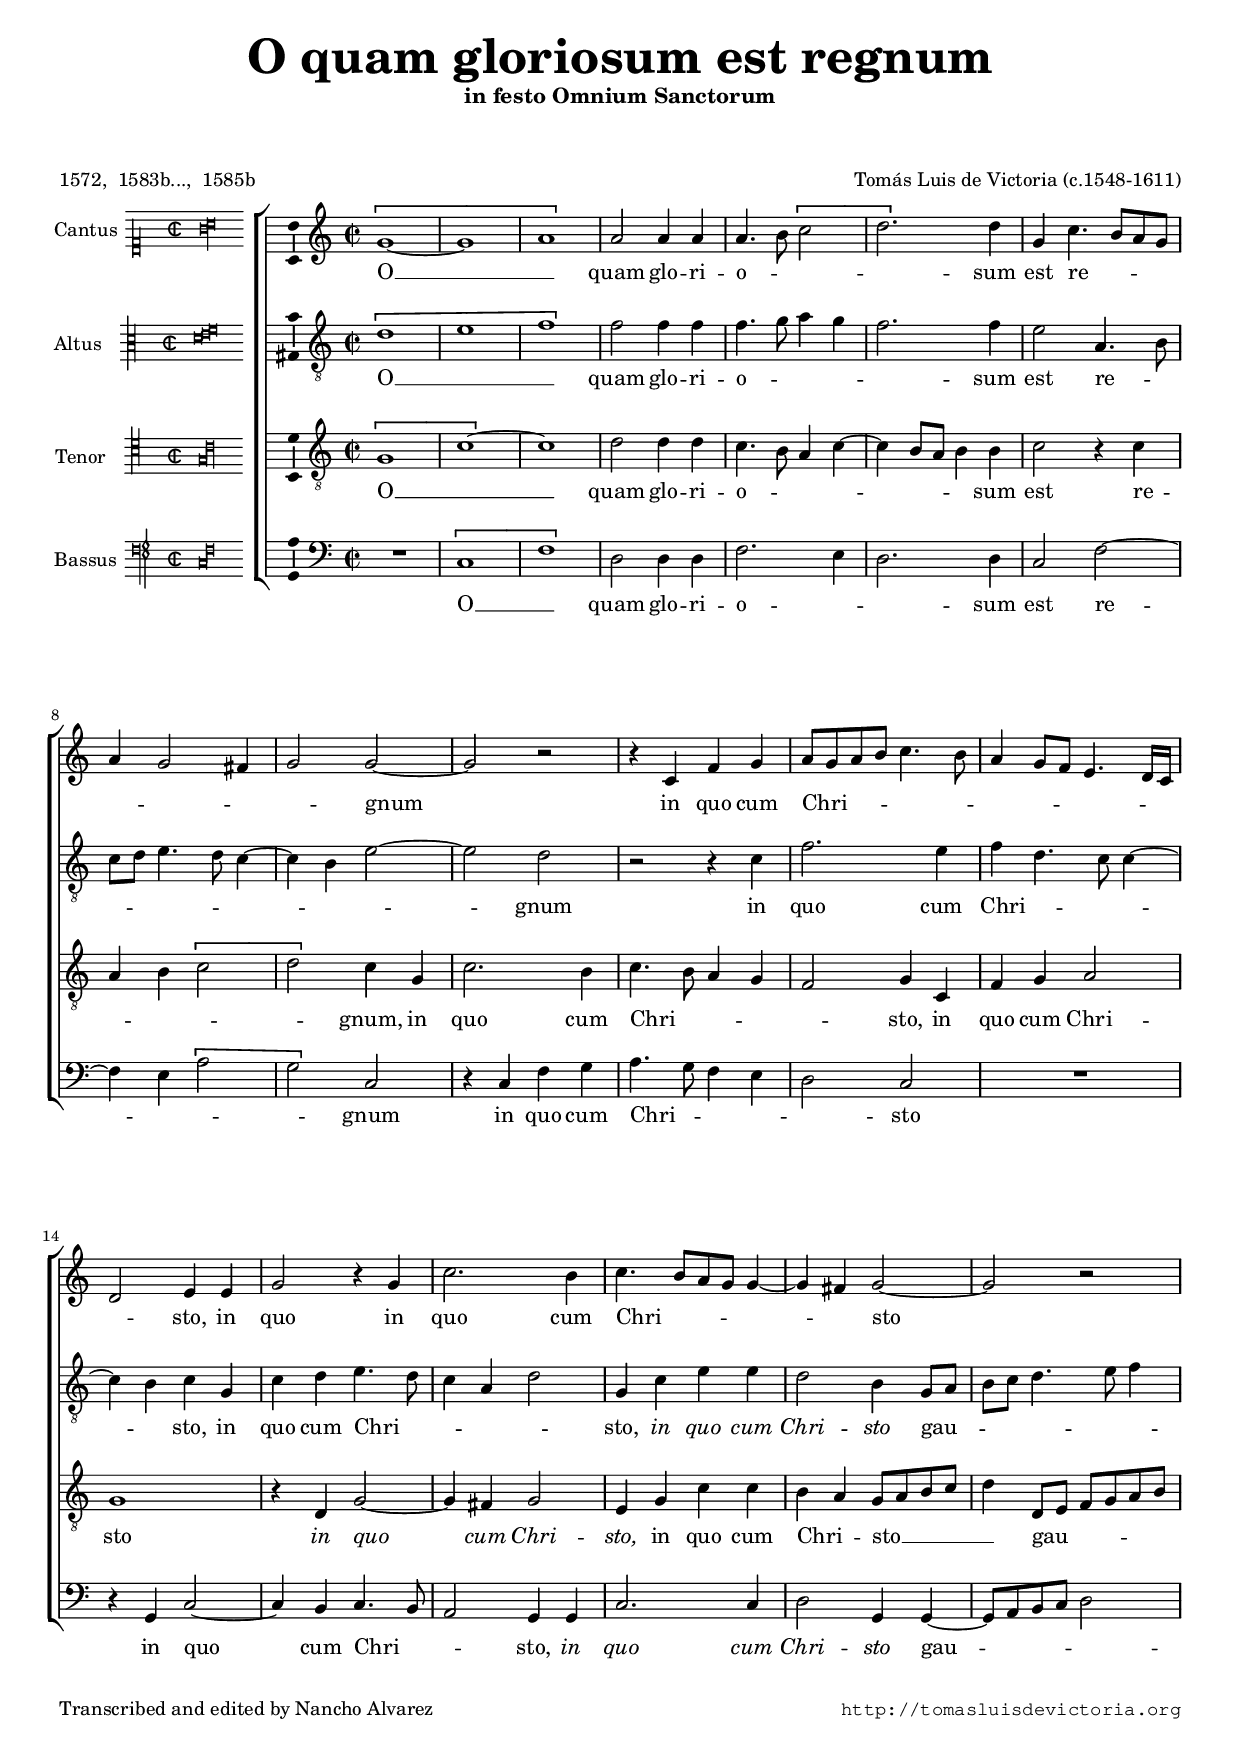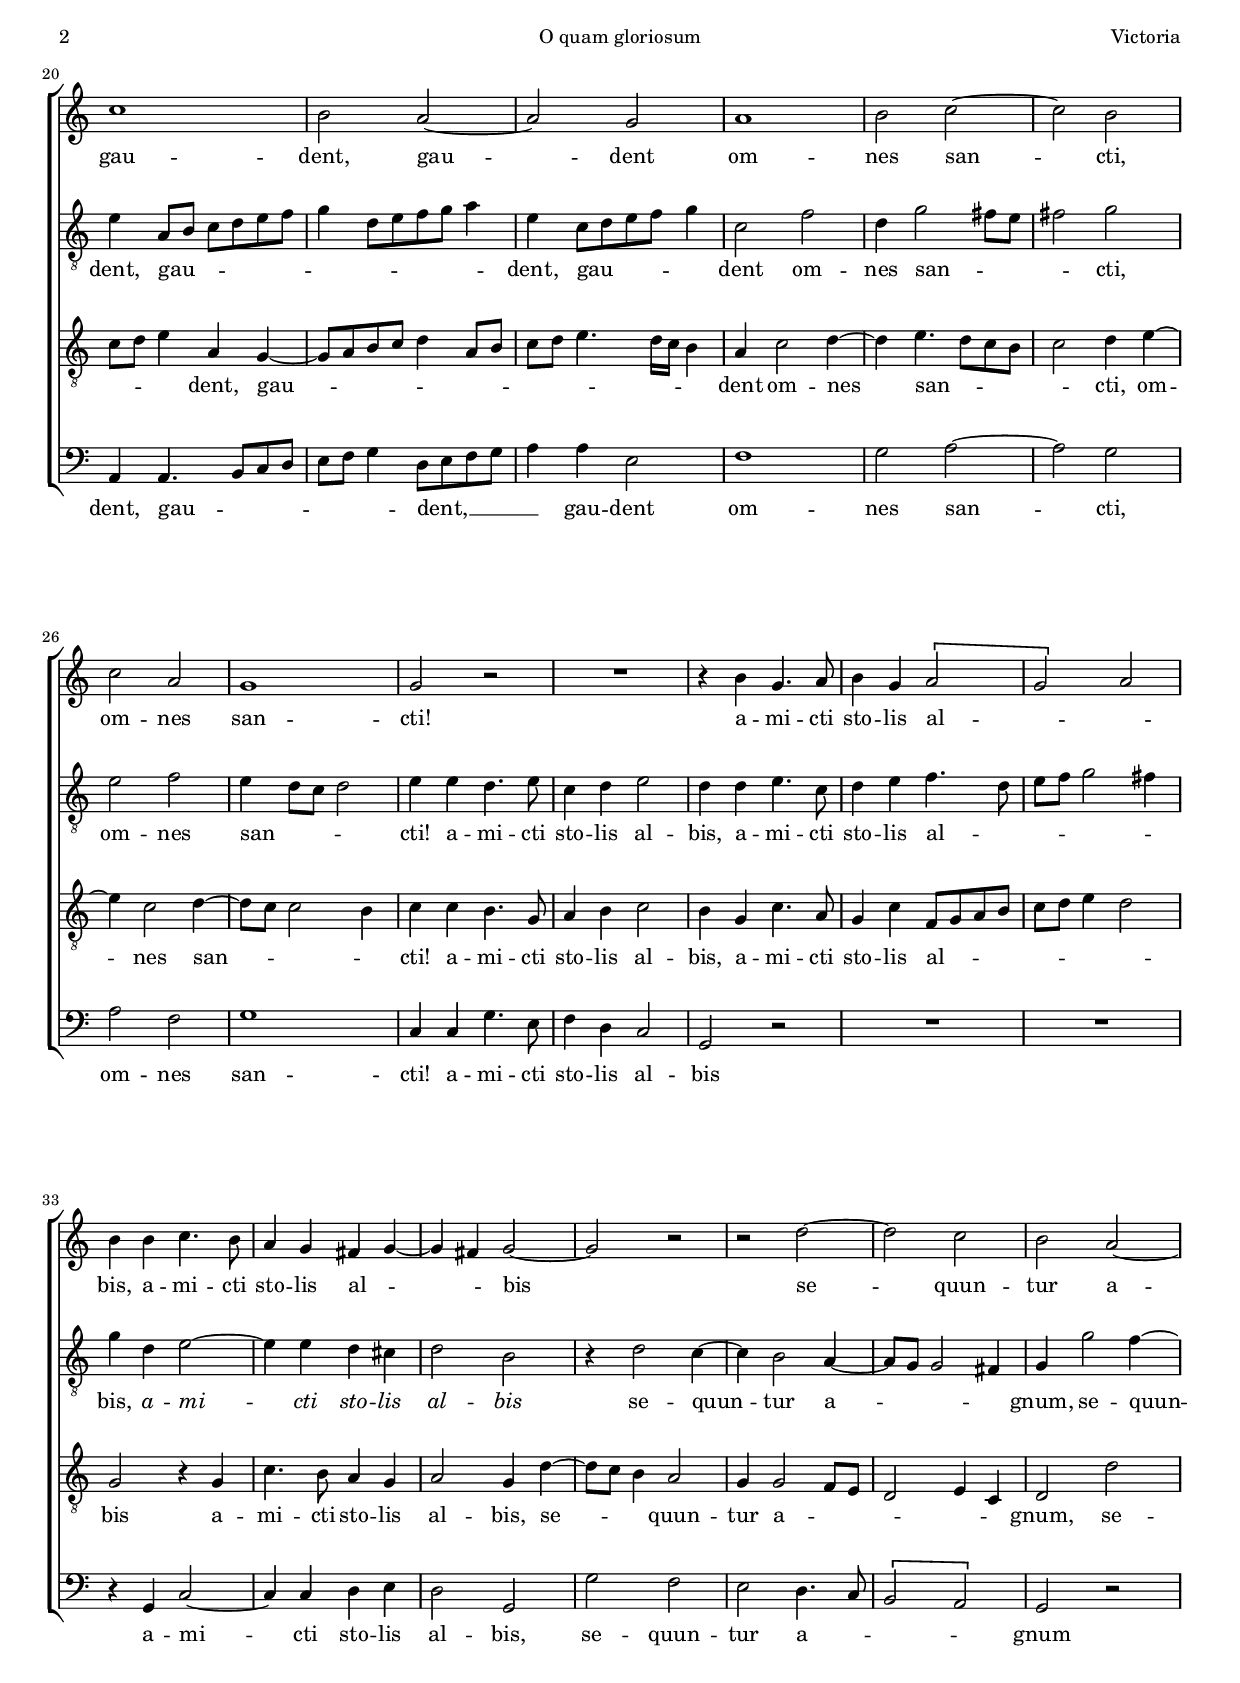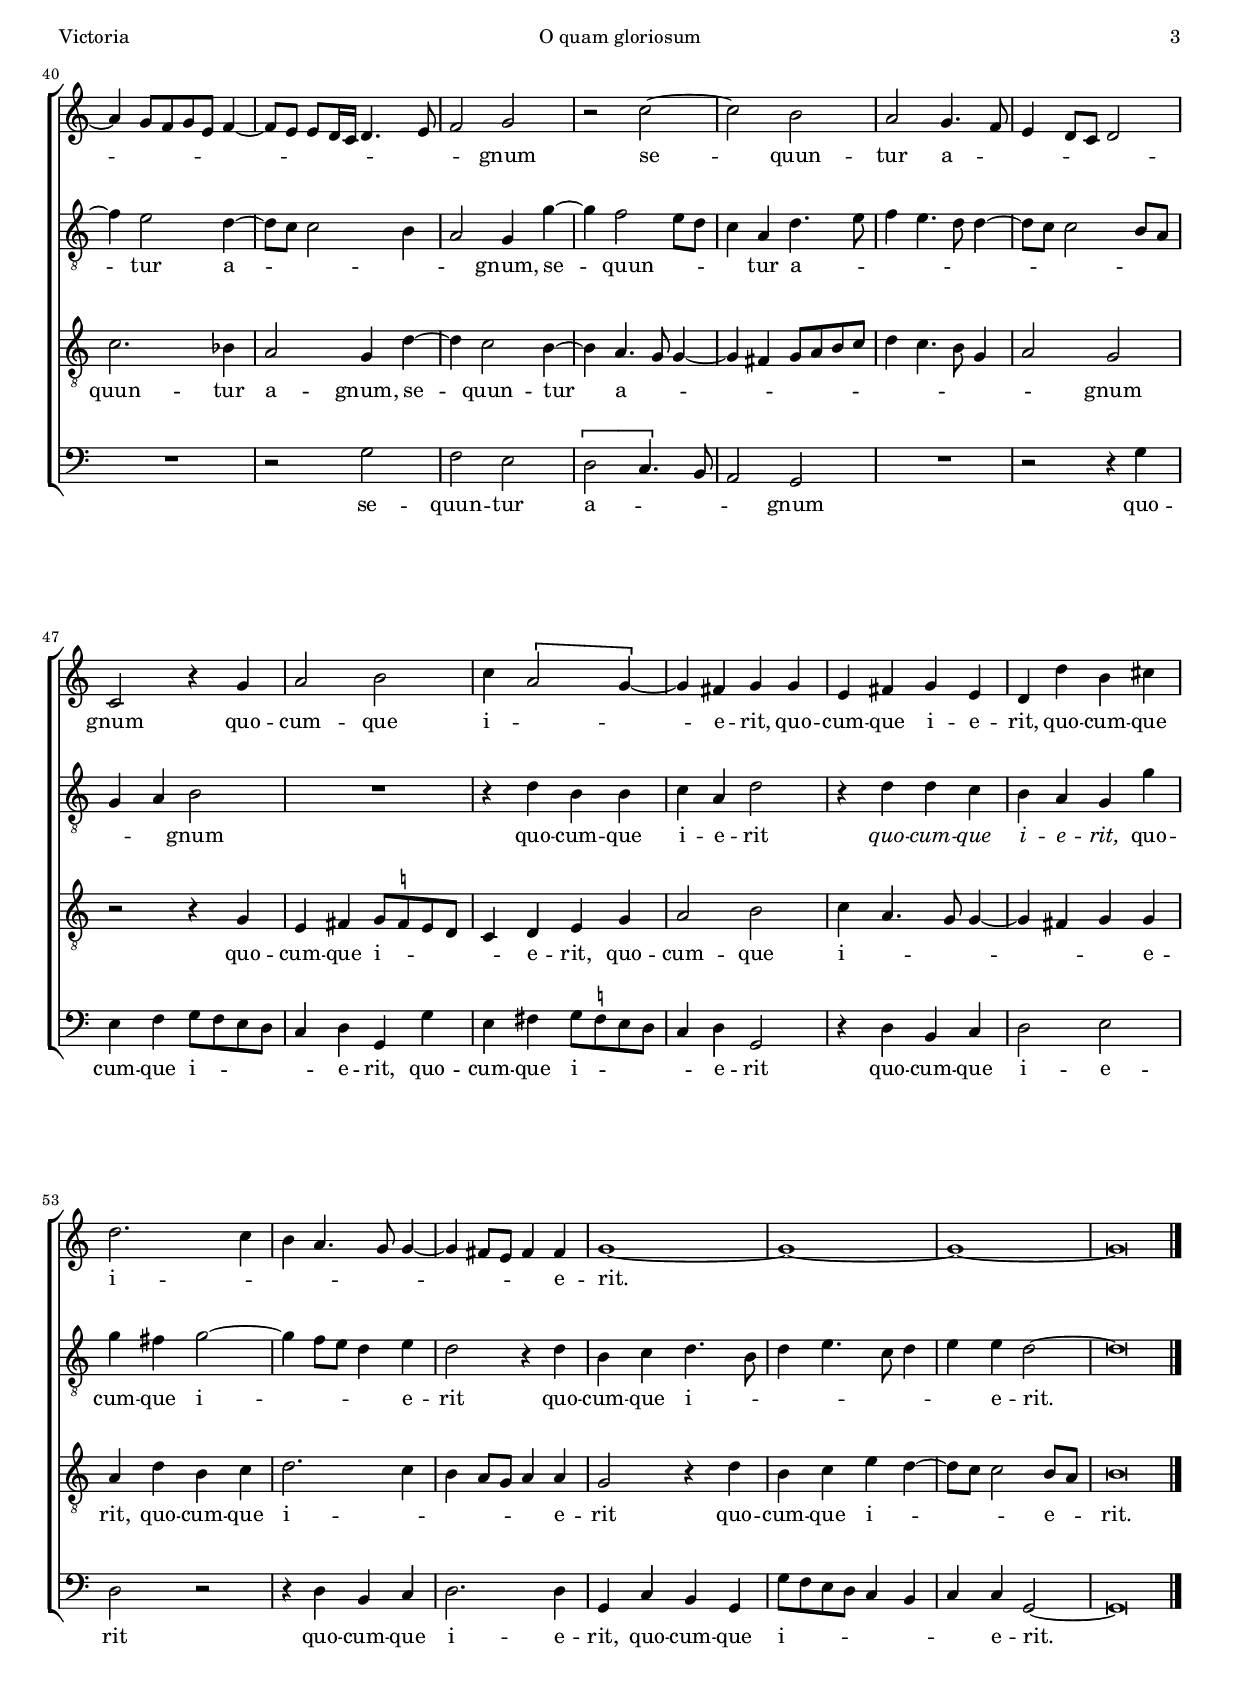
\version "2.22.0"

#(set-default-paper-size "a4")
#(set-global-staff-size 16.6)
#(ly:set-option 'point-and-click #f)
%mobile -s15.5 -i3.4

italicas=\override LyricText.font-shape = #'italic
rectas=\override LyricText.font-shape = #'upright
ss=\once \set suggestAccidentals = ##t
incipitwidth = 20
mt=#(define-music-function (offset) (number?) ; move lyric text
      #{ \once \override LyricText.X-offset = -$offset #})

htitle="O quam gloriosum"
hcomposer="Victoria"

\header {
	title=\markup{\fontsize #4 "O quam gloriosum est regnum"}
	subtitle="in festo Omnium Sanctorum"
	subsubtitle =\markup{\vspace #2 }
	composer="Tomás Luis de Victoria (c.1548-1611)"
        pdfauthor=\composer
	%opus="(-)"
	%poet="1572,  1583b,  1585b,  1589a,  1589b,  1603"
	poet="1572,  1583b...,  1585b"
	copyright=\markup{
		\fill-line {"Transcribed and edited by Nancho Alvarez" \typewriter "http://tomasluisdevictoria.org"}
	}
%	tagline=""
}

global =  {\time  2/2 \key c \major  \skip 1*59 \bar "|."}


cantus =  \relative c''{
\[g1  ~g  a\] 
a2 a4 a a4. b8 \[c2 d2.\] d4 g, c4.  b8[ a g] a4 g2 fis4 g2 g2~g r2 r4 c, f g  a8[ g a b] c4. b8 a4  g8[ f] e4.  d16[ c] d2 e4 e %\break
g2 r4 g c2. b4 c4.  b8[ a g] g4~ g fis g2 ~ g r2 c1 b2 a~ a g a1 b2 c2~ c b c a g1 g2 r R1
r4 b4 g4. a8 b4 g \[a2 g\] a b4 b c4. b8 a4 g fis g~ g fis g2 ~ g r2 r2 d'2~ d c b a~a4  g8[ f g e] f4~ f8[ e]  e[ d16 c] d4. e8 
%\break
f2 g r2 c2~ c b
a2 g4. f8 e4  d8[ c] d2   c2 r4 g'4 a2 b c4 \[a2 g4 ~ \] g fis g g e fis g e d d' b cis d2. c4 b a4. g8 g4~ g  fis8[ e] fis4 fis g1~g1~g~g\breve*1/2
}

altus =  \relative c'{
\[d1 e f\] f2 f4 f f4. g8 a4 g f2. f4 e2 a,4. b8  c[ d] e4. d8 c4~ c b e2~ e d r2 r4 c4 f2. e4 f4 d4. c8 c4~ c4 b c g
c4 d4 e4. d8 c4 a d2 g,4 c e e d2 b4  g8[ a]  b[ c] d4. e8 f4 e4  a,8 b c d e f g4  d8[ e f g] a4 e  c8[ d e f] g4 c,2 f d4 g2  fis8[ e] fis2 g e f e4  d8[ c] d2 e4 e d4. e8 c4 d e2
d4 d e4. c8 d4 e f4. d8  e[ f] g2 fis4 g d e2~ e4 e d cis d2 b r4 d2 c4~c b2 a4~ a8[ g] g2 fis4 g4 g'2 f4~f4 e2 d4~ d8[ c] c2 b4 a2 g4 g'4~g f2  e8[ d] c4 a d4. e8
f4 e4. d8 d4~ d8[ c] c2  b8[ a] g4 a b2 R1 r4 d4 b b c a d2 r4 d4 d c b a g g' g fis g2~g4  f8[ e] d4 e d2 r4 d4 b c d4.b8 d4 e4. c8 d4 e4 e d2~d\breve*1/2
 }


tenor =  \relative c'{
\[g1 c ~ \] c d2 d4 d c4. b8 a4 c~c  b8[ a] b4 b c2 r4 c4 a b \[c2 d\] c4 g c2. b4 c4. b8 a4 g f2 g4 c, f g a2 g1
r4 d4 g2~g4 fis g2 e4 g c c b a  g8[ a b c] d4  d,8 e f g a b  c[ d] e4 a, g~ g8[ a b c ] d4  a8[ b]  c[ d] e4. d16 c b4 a4 c2 d4~d e4.  d8[ c b] c2 d4 e4~e c2 d4~ d8[ c] c2 b4 c4 c b4. g8 a4 b c2
b4 g c4. a8 g4 c  f,8[ g a b]  c[ d ] e4 d2 g, r4 g c4. b8 a4 g a2 g4 d'~ d8[ c] b4 a2 g4 g2  f8[ e] d2 e4 c d2 d'c2. bes4 a2 g4 d'~d c2 b4~b a4. g8 g4~g fis  g8[ a b c] 
d4 c4. b8 g4 a2 g2 r2 r4 g4 e fis  g8[ \ss f e d] c4 d e  g a2 b c4 a4. g8 g4~g fis g g4 a d b c d2. c4 b4  a8[ g] a4 a g2 r4 d'b c e d~ d8[ c] c2  b8[ a] b\breve*1/2
}


bassus= \relative c{
R1 \[c f\] d2 d4 d f2. e4 d2. d4 c2 f2~f4 e4 \[a2 g2\] c,2 r4 c f g a4. g8 f4 e d2  c R1 r4 g c2~
c4 b c4. b8 a2 g4 g c2. c4 d2 g,4 g~ g8[ a b c] d2 a4 a4.  b8[ c d]  e[ f] g4  d8[ e f g] a4 a4 e2 f1 g2 a~a g a f g1 c,4 c g'4. e8 f4 d c2
g2 r R1 R1 r4 g4 c2~c4 c d e d2 g, g' f e d4.c8 \[b2 a\] g r2 R1 r2 g' f e \[d c4.\] b8 a2 g
R1 r2 r4 g' e f  g8[ f e d] c4 d g, g' e fis  g8[ \ss f e d] c4 d g,2 r4 d' b c d2 e d r r4 d b c d2. d4 g, c b g  g'8[ f e d] c4 b c c g2~g\breve*1/2
}


textocantus = \lyricmode {
O __  _  quam glo -- ri -- o -- _ _ _  sum est re  -- _ _ _ _ _ _ _  gnum 
in quo cum Chri -- _ _ _ _ _ _ _ _ _ _ _ _ sto, in quo in quo  cum 
Chri -- _ _ _ _ _ sto 
gau -- dent, gau -- dent om -- nes san -- cti, om -- nes 
san -- cti!
a -- mi -- cti sto -- lis al -- _ _ bis, a -- mi -- cti sto -- lis 
al -- _ _ bis  
se -- quun -- tur
a -- _ _ _ _ _ _ _ _ _ _ _ _ gnum  se -- quun -- tur a -- _ _ _ _ _ gnum
quo -- cum -- que i -- _ _ e -- rit, quo -- cum -- que i -- e -- rit, 
quo -- cum -- que i -- _ _ _ _ _ _ _ _ e -- rit. }



textoaltus = \lyricmode {
O __ _ _  quam glo -- ri -- o -- _ _ _ _ sum est re  --  _ _ _ _ _ _ _ _ gnum
in quo cum \mt #1.3 Chri -- _ _ _ _ sto,   in quo cum Chri -- _ _ _ _ sto,
\italicas
in quo cum Chri -- sto
\rectas
gau -- _ _ _ _ _ _ dent,   gau -- _ _ _ _ _ _ _ _ _ _ _ dent,  gau -- _ _ _ _ 
dent om -- nes san -- _ _ _ cti, om -- nes
san -- _ _ _ cti!
a -- mi -- cti sto -- lis al -- bis, a -- mi -- cti sto -- lis 
al -- _ _ _ _ _ bis,
\italicas
a -- mi -- cti sto -- lis al -- bis
\rectas
se -- quun -- tur a -- _ _ _ gnum, se -- quun -- tur a -- _ _ _ _ 
gnum, se -- \mt #1.5 quun  -- _ _ _ tur a -- _ _ _ _ _ _ _ _ _ _ _ gnum 
quo -- cum -- que i -- e -- rit
\italicas
quo -- cum -- que i -- e -- rit, 
\rectas
quo -- cum -- que i -- _ _ _ e -- rit quo -- cum -- que i -- _ _ _ _ _ _ 
e -- rit. }


textotenor = \lyricmode {
O __ _ quam glo -- ri -- o -- _ _ _ _ _ _ sum est re  --  _ _ _ _ gnum, in quo cum 
Chri -- _ _ _ _ sto, in quo  cum Chri -- sto
\italicas
in quo cum Chri -- sto,
\rectas
in quo cum   Chri -- _ sto __ _ _ _ _  
gau -- _ _ _ _ _ _ _ _ dent, gau -- _ _ _ _ _ _ _ _ _ _ _ _ dent    
om -- nes san -- _ _ _ _ cti,
\mt #.7 om -- nes san -- _ _ _ cti! 
a -- mi -- cti sto -- lis al -- bis, a -- mi -- cti sto -- lis al -- _ _ _ _ _ _ _ bis
a -- mi -- cti sto -- lis al -- bis,
se -- _ _ quun -- tur
a -- _ _ _ _ _ gnum, se -- quun -- tur a -- gnum, se -- quun -- tur    
a -- _ _ _ _ _ _ _ _ _ _ _ _ gnum quo -- cum -- que i -- _ _ _ _ e -- rit, 
quo -- cum -- que i -- _ _ _ _ _ e -- rit, 
quo -- cum -- que i -- _ _ _ _ _ e -- rit quo -- cum -- que i -- _ _ _ e -- _ rit. 
}


textobassus = \lyricmode {
O __ _ quam glo -- ri -- o -- _ _ sum est re  --  _ _ _ gnum 
in quo cum Chri -- _ _ _ _ sto 
in quo   cum Chri -- _ _ sto, 
\italicas
in quo cum Chri -- sto 
\rectas
gau -- _ _ _ _ dent, gau -- _ _ _ _ _ _ dent, __ _ _ _ _ gau -- dent 
om -- nes san -- cti,
om -- nes san -- cti! 
a -- mi -- cti sto -- lis al -- bis
a -- mi -- cti sto -- lis al -- bis, se -- quun -- tur
a -- _ _ _ gnum se -- quun -- tur a -- _ _ _ gnum 
quo -- cum -- que i -- _ _ _ _ e -- rit, quo -- cum -- que i -- _ _ _ _ e -- rit
quo -- cum -- que i -- e -- rit quo -- cum -- que i -- e -- rit, 
quo  -- cum -- que i -- _ _ _ _ _ _ e -- rit.
}



incipitcantus=\markup{
	\score{
		{ 
		\set Staff.instrumentName="Cantus "
		\override NoteHead.style = #'neomensural
		\override Rest.style = #'neomensural
		\override Staff.TimeSignature.style = #'neomensural
		\cadenzaOn 
		\clef "petrucci-c1"
		\key c \major
		\time 2/2
		\[g'\longa a'\breve\]
		} 
	\layout {
		\context {\Voice
			\remove Ligature_bracket_engraver
			\consists Mensural_ligature_engraver
		}
		line-width=\incipitwidth
		indent = 0
	}
	}
}


incipitaltus=\markup{
	\score{
		{ 
		\set Staff.instrumentName="Altus   "
		\override NoteHead.style = #'neomensural 
		\override Rest.style = #'neomensural
		\override Staff.TimeSignature.style = #'neomensural
		\cadenzaOn 
		\clef "petrucci-c3"
		\key c \major
		\time 2/2
		\[d' e' f'\]
		} 
	\layout {
		\context {\Voice
			\remove Ligature_bracket_engraver
			\consists Mensural_ligature_engraver
		}
		line-width=\incipitwidth
		indent = 0
	}
	}
}


incipittenor=\markup{
	\score{
		{ 
		\set Staff.instrumentName="Tenor   "
		\override NoteHead.style = #'neomensural 
		\override Rest.style = #'neomensural
		\override Staff.TimeSignature.style = #'neomensural
		\cadenzaOn 
		\clef "petrucci-c4"
		\key c \major
		\time 2/2
		\[g\breve c'\longa\]
		} 
	\layout {
		\context {\Voice
			\remove Ligature_bracket_engraver
			\consists Mensural_ligature_engraver
		}
		line-width=\incipitwidth
		indent=0
	}
	}
}


incipitbassus=\markup{
	\score{
		{ 
		\set Staff.instrumentName="Bassus "
		\override NoteHead.style = #'neomensural 
		\override Rest.style = #'neomensural
		\override Staff.TimeSignature.style = #'neomensural
		\cadenzaOn 
		\clef "petrucci-f4"
		\key c \major
		\time 2/2
		\[c\breve f\]
		} 
	\layout {
		\context {\Voice
			\remove Ligature_bracket_engraver
			\consists Mensural_ligature_engraver
		}
		line-width=\incipitwidth
		indent = 0
	}
	}
}





\score {\transpose c' c'{
\new ChoirStaff<<

	\new Staff <<\global
	\new Voice="v1" {
		\set Staff.instrumentName=\incipitcantus
		\clef "treble"
		\cantus }
	\new Lyrics \lyricsto "v1" {\textocantus }
	>>

	
	\new Staff << \global
	\new Voice="v2" {
		\set Staff.instrumentName=\incipitaltus
		\clef "G_8" 
		\altus}
	\new Lyrics \lyricsto "v2" {\textoaltus }
	>>

	
	\new Staff <<\global
	\new Voice="v3" {
		\set Staff.instrumentName=\incipittenor
		\clef "G_8"
		\tenor }
	\new Lyrics \lyricsto "v3" {\textotenor }
	>>
	

	\new Staff <<\global
	\new Voice="v4" {
		\set Staff.instrumentName=\incipitbassus
		\clef "bass" 
		\bassus }
	\new Lyrics \lyricsto "v4" {\textobassus }
	>>
	
>>

	}%transpose

\layout{ 
	\context {\Lyrics 
		\override VerticalAxisGroup.staff-affinity = #UP
		\override VerticalAxisGroup.nonstaff-relatedstaff-spacing =
			#'((basic-distance . 0) (minimum-distance . 0) (padding . 1))
		\override LyricText.font-size = #1.2
		\override LyricHyphen.minimum-distance = #0.5
	}
	\context {\Score 
		tempoHideNote = ##t
		\override BarNumber.padding = #2 
	}
	\context {\Voice 
		%melismaBusyProperties = #'()
		%autoBeaming = ##f
	}
	\context {\Staff 
                %\RemoveEmptyStaves
                %\override VerticalAxisGroup.remove-first = ##t
		\override VerticalAxisGroup.staff-staff-spacing =
			#'((basic-distance . 11) (minimum-distance . 0) (padding . 1))
		\consists Ambitus_engraver 
		\override LigatureBracket.padding = #1
	}
}

%\midi { \mtempo }

}


\paper{
	evenHeaderMarkup=\markup  \fill-line { \fromproperty #'page:page-number-string \htitle \hcomposer }
	oddHeaderMarkup= \markup  \fill-line { \on-the-fly #not-first-page \hcomposer \on-the-fly #not-first-page \htitle \on-the-fly #not-first-page \fromproperty #'page:page-number-string }
	%system-count=20
	%page-count = 8
	ragged-last-bottom = ##f
	indent=3.5\cm
	system-system-spacing =
	#'((basic-distance . 20) (minimum-distance . 0) (padding . 5))
	top-system-spacing = % header
	#'((basic-distance . 8) (minimum-distance . 0) (padding . 0))
	last-bottom-spacing = % footer
	#'((basic-distance . 12) (minimum-distance . 0) (padding . 0))
        markup-system-spacing.padding = #1.5
}



